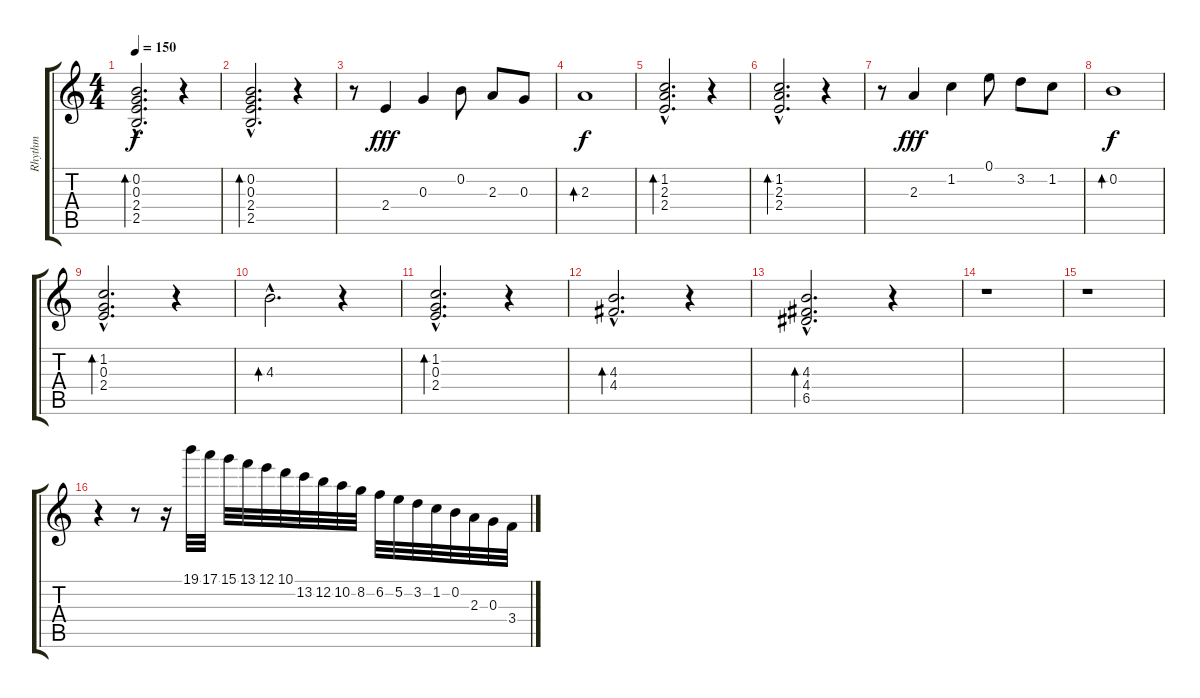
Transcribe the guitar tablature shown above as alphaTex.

\track ("Rhythm" "Rhythm") {instrument electricguitarjazz}
\staff {score tabs}
\tuning (E4 B3 G3 D3 A2 E2) {hide}
\ts (4 4)
\tempo 150
\clef g2
\ks c
(0.2{hac} 0.3{hac} 2.4{hac} 2.5{hac}).2{d bd 480 dy f} r.4 |
(0.2{hac} 0.3{hac} 2.4{hac} 2.5{hac}).2{d bd 480} r.4 |
r.8{volume 16} 2.4.4{dy fff} 0.3.4 0.2.8 2.3.8 0.3.8 |
2.3.1{bd 480 dy f} |
(1.2{hac} 2.3{hac} 2.4{hac}).2{d bd 480 volume 12} r.4 |
(1.2{hac} 2.3{hac} 2.4{hac}).2{d bd 480} r.4 |
r.8 2.3.4{dy fff volume 16} 1.2.4 0.1.8 3.2.8 1.2.8 |
0.2.1{bd 480 dy f} |
(1.2{hac} 0.3{hac} 2.4{hac}).2{d bd 480 volume 12} r.4 |
4.3{hac}.2{d bd 480} r.4 |
(1.2{hac} 0.3{hac} 2.4{hac}).2{d bd 480} r.4 |
(4.3{hac} 4.4{hac}).2{d bd 480} r.4 |
(4.3{hac} 4.4{hac} 6.5{hac}).2{d bd 480} r.4 |
r.1 |
r.1 |
r.4 r.8 r.16 19.1.32 17.1.32 15.1.32 13.1.32 12.1.32 10.1.32 13.2.32 12.2.32 10.2.32 8.2.32 6.2.32 5.2.32 3.2.32 1.2.32 0.2.32 2.3.32 0.3.32 3.4.32
